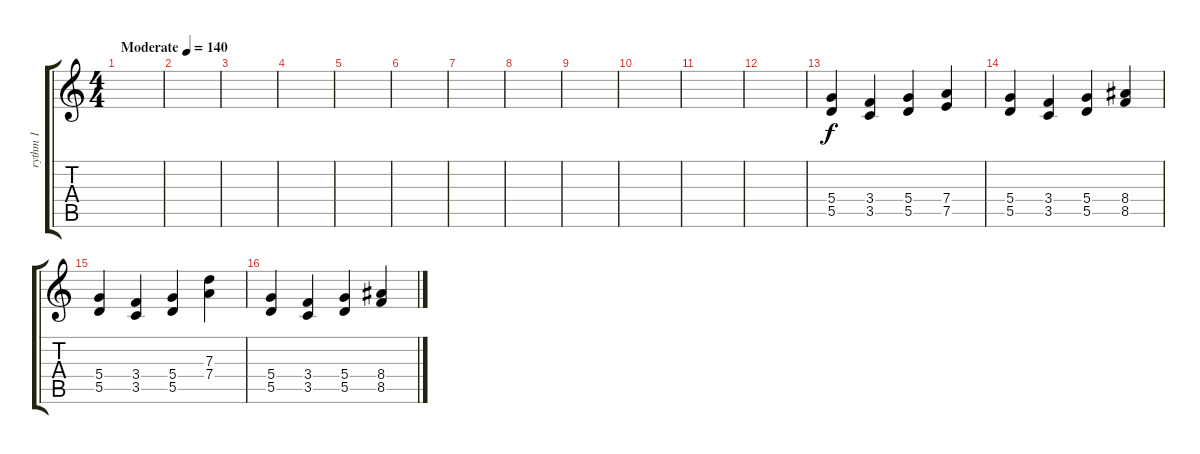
\track ("rythm 1" "rythm 1") {instrument distortionguitar}
\staff {score tabs}
\tuning (E4 B3 G3 D3 A2 E2) {hide}
\ts (4 4)
\tempo (140 "Moderate")
\clef g2
\ks c
|
|
|
|
|
|
|
|
|
|
|
|
(5.4 5.5).4 (3.4 3.5).4 (5.4 5.5).4 (7.4 7.5).4 |
(5.4 5.5).4 (3.4 3.5).4 (5.4 5.5).4 (8.4 8.5).4 |
(5.4 5.5).4 (3.4 3.5).4 (5.4 5.5).4 (7.3 7.4).4 |
(5.4 5.5).4 (3.4 3.5).4 (5.4 5.5).4 (8.4 8.5).4
